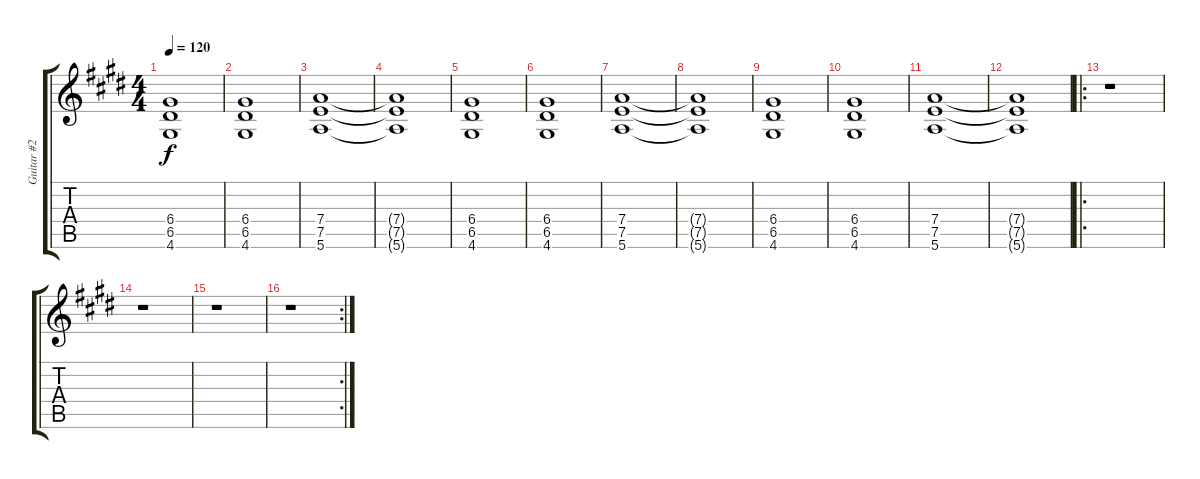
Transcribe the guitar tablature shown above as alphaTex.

\track ("Guitar #2" "Guitar #2") {instrument distortionguitar}
\staff {score tabs}
\tuning (E4 B3 G3 D3 A2 E2) {hide}
\ts (4 4)
\tempo 120
\clef g2
\ks e
(6.4 6.5 4.6).1{dy f} |
(6.4 6.5 4.6).1 |
(7.4 7.5 5.6).1 |
(7.4{t} 7.5{t} 5.6{t}).1 |
(6.4 6.5 4.6).1 |
(6.4 6.5 4.6).1 |
(7.4 7.5 5.6).1 |
(7.4{t} 7.5{t} 5.6{t}).1 |
(6.4 6.5 4.6).1 |
(6.4 6.5 4.6).1 |
(7.4 7.5 5.6).1 |
(7.4{t} 7.5{t} 5.6{t}).1 |
\ro
r.1 |
r.1 |
r.1 |
\rc 2
r.1
